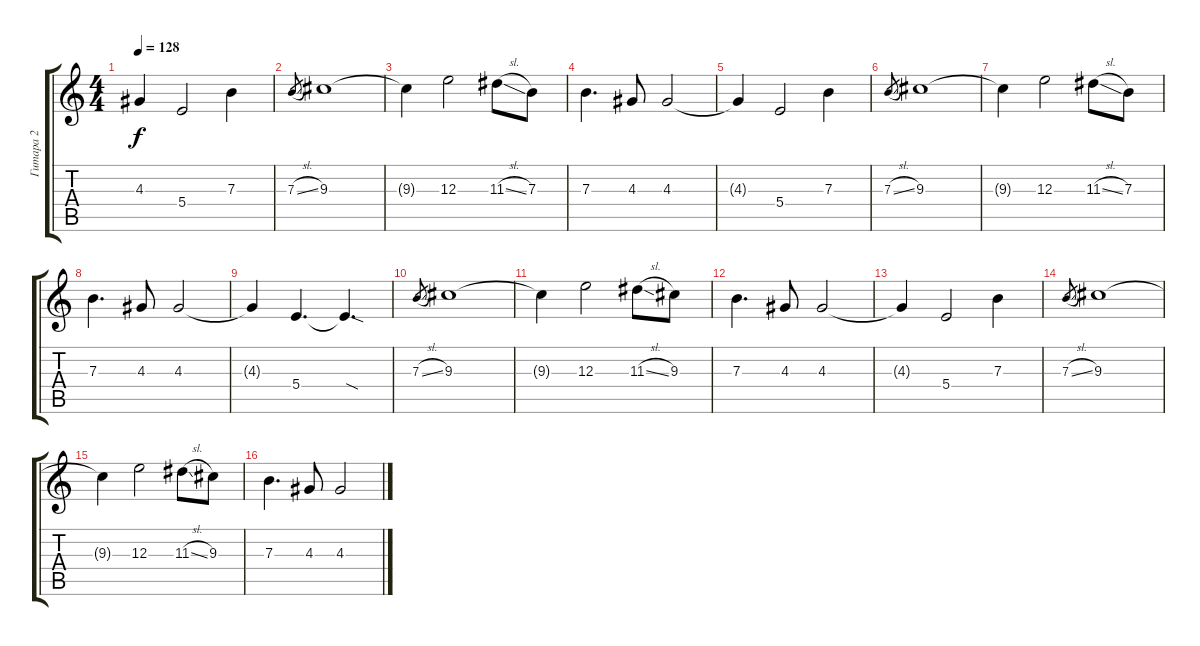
\track ("Гитара 2" "Гитара 2") {instrument distortionguitar}
\staff {score tabs}
\tuning (Db4 Ab3 E3 B2 Gb2 Db2) {hide}
\ts (4 4)
\tempo 128
\clef g2
\ks c
4.3{t}.4{dy f} 5.4.2 7.3.4 |
7.3{sl}.8{gr} 9.3.1 |
9.3{t}.4 12.3.2 11.3{sl}.8 7.3.8 |
7.3.4{d} 4.3.8 4.3.2 |
4.3{t}.4 5.4.2 7.3.4 |
7.3{sl}.8{gr} 9.3.1 |
9.3{t}.4 12.3.2 11.3{sl}.8 7.3.8 |
7.3.4{d} 4.3.8 4.3.2 |
4.3{t}.4 5.4.4{d} 5.4{sod t}.4{d} |
7.3{sl}.8{gr} 9.3.1 |
9.3{t}.4 12.3.2 11.3{sl}.8 9.3.8 |
7.3.4{d} 4.3.8 4.3.2 |
4.3{t}.4 5.4.2 7.3.4 |
7.3{sl}.8{gr} 9.3.1 |
9.3{t}.4 12.3.2 11.3{sl}.8 9.3.8 |
7.3.4{d} 4.3.8 4.3.2
